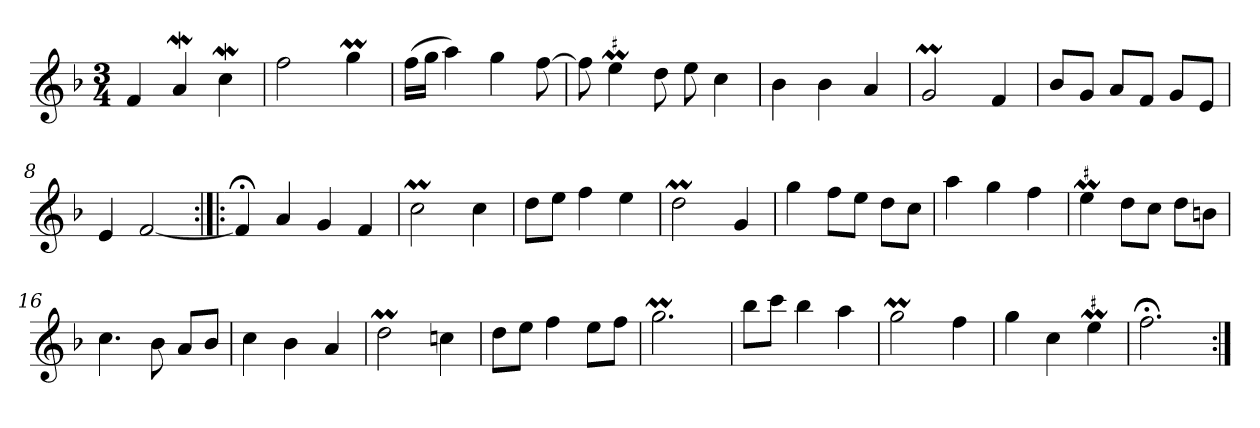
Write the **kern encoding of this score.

**kern
*part1
*staff1
*clefG2
*k[b-]
*F:
*M3/4
*MM120
=1
4f
4aW
4ccW
=2
2ff
4ggM
=3
(16ff\LL
16gg\JJ
4aa)
4gg
[8ff
=4
8ff]
!LO:MOR:acc=#
4eeM
8dd
8ee
4cc
=5
4b-
4b-
4a
=6
2gM
4f
=7
8b-/L
8g/J
8a/L
8f/J
8g/L
8e/J
=8
4e
[2f
=9:|!|:
4f;<]
4a
4g
4f
=10
2ccM
4cc
=11
8dd\L
8ee\J
4ff
4ee
=12
2ddM
4g
=13
4gg
8ff\L
8ee\J
8dd\L
8cc\J
=14
4aa
4gg
4ff
=15
!LO:MOR:acc=#
4eeM
8dd\L
8cc\J
8dd\L
8bn\J
=16
4.cc
8b-
8a/L
8b-/J
=17
4cc
4b-
4a
=18
2ddM
4ccn
=19
8dd\L
8ee\J
4ff
8ee\L
8ff\J
=20
2.ggM
=21
8bb-\L
8ccc\J
4bb-
4aa
=22
2ggM
4ff
=23
4gg
4cc
!LO:MOR:acc=#
4eeM
=24
2.ff;<
=:|!
*-
